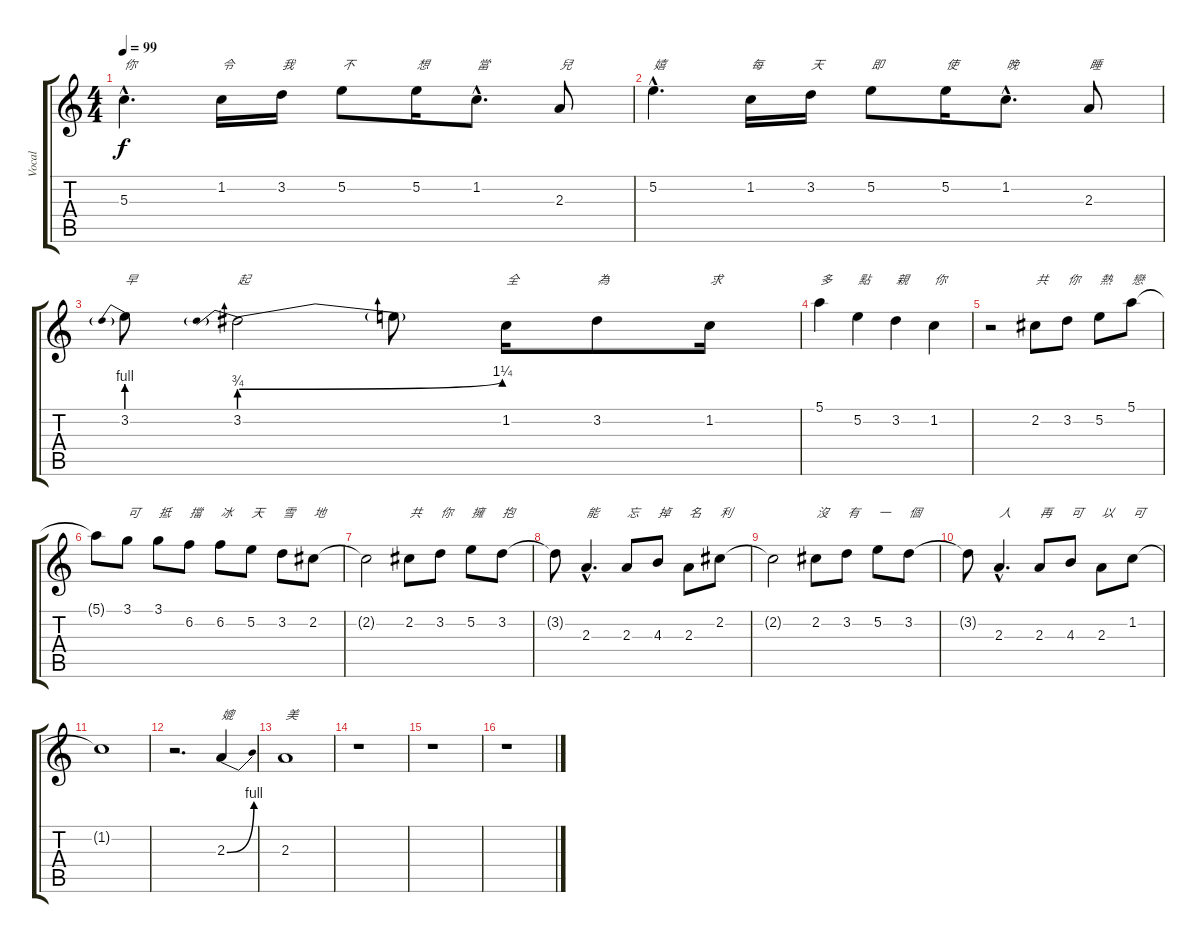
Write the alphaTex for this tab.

\track ("Vocal" "Vocal") {instrument contrabass}
\staff {score tabs}
\tuning (E4 B3 G3 D3 A2 E2) {hide}
\ts (4 4)
\tempo 99
\clef g2
\ks c
5.3{hac}.4{d txt "你" dy f} 1.2.16{txt "令"} 3.2.16{txt "我"} 5.2.8{txt "不"} 5.2.16{txt "想"} 1.2{hac}.8{d txt "當"} 2.3.8{txt "兒"} |
5.2{hac}.4{d txt "嬉"} 1.2.16{txt "每"} 3.2.16{txt "天"} 5.2.8{txt "即"} 5.2.16{txt "使"} 1.2{hac}.8{d txt "晚"} 2.3.8{txt "睡"} |
3.2{be (prebend 0 4 60 4)}.8{txt "早"} 3.2{be (prebendbend 0 3 60 5)}.2{txt "起"} 3.2{t}.8 1.2.16{txt "全"} 3.2.8{txt "為"} 1.2.16{txt "求"} |
5.1.4{txt "多"} 5.2.4{txt "點"} 3.2.4{txt "親"} 1.2.4{txt "你"} |
r.2 2.2.8{txt "共"} 3.2.8{txt "你"} 5.2.8{txt "熱"} 5.1.8{txt "戀"} |
5.1{t}.8 3.1.8{txt "可"} 3.1.8{txt "抵"} 6.2.8{txt "擋"} 6.2.8{txt "冰"} 5.2.8{txt "天"} 3.2.8{txt "雪"} 2.2.8{txt "地"} |
2.2{t}.2 2.2.8{txt "共"} 3.2.8{txt "你"} 5.2.8{txt "擁"} 3.2.8{txt "抱"} |
3.2{t}.8 2.3{hac}.4{d txt "能"} 2.3.8{txt "忘"} 4.3.8{txt "掉"} 2.3.8{txt "名"} 2.2.8{txt "利"} |
2.2{t}.2 2.2.8{txt "沒"} 3.2.8{txt "有"} 5.2.8{txt "一"} 3.2.8{txt "個"} |
3.2{t}.8 2.3{hac}.4{d txt "人"} 2.3.8{txt "再"} 4.3.8{txt "可"} 2.3.8{txt "以"} 1.2.8{txt "可"} |
1.2{t}.1 |
r.2{d} 2.3{be (bend 0 0 60 4)}.4{txt "媲"} |
2.3.1{txt "美"} |
r.1 |
r.1 |
r.1
